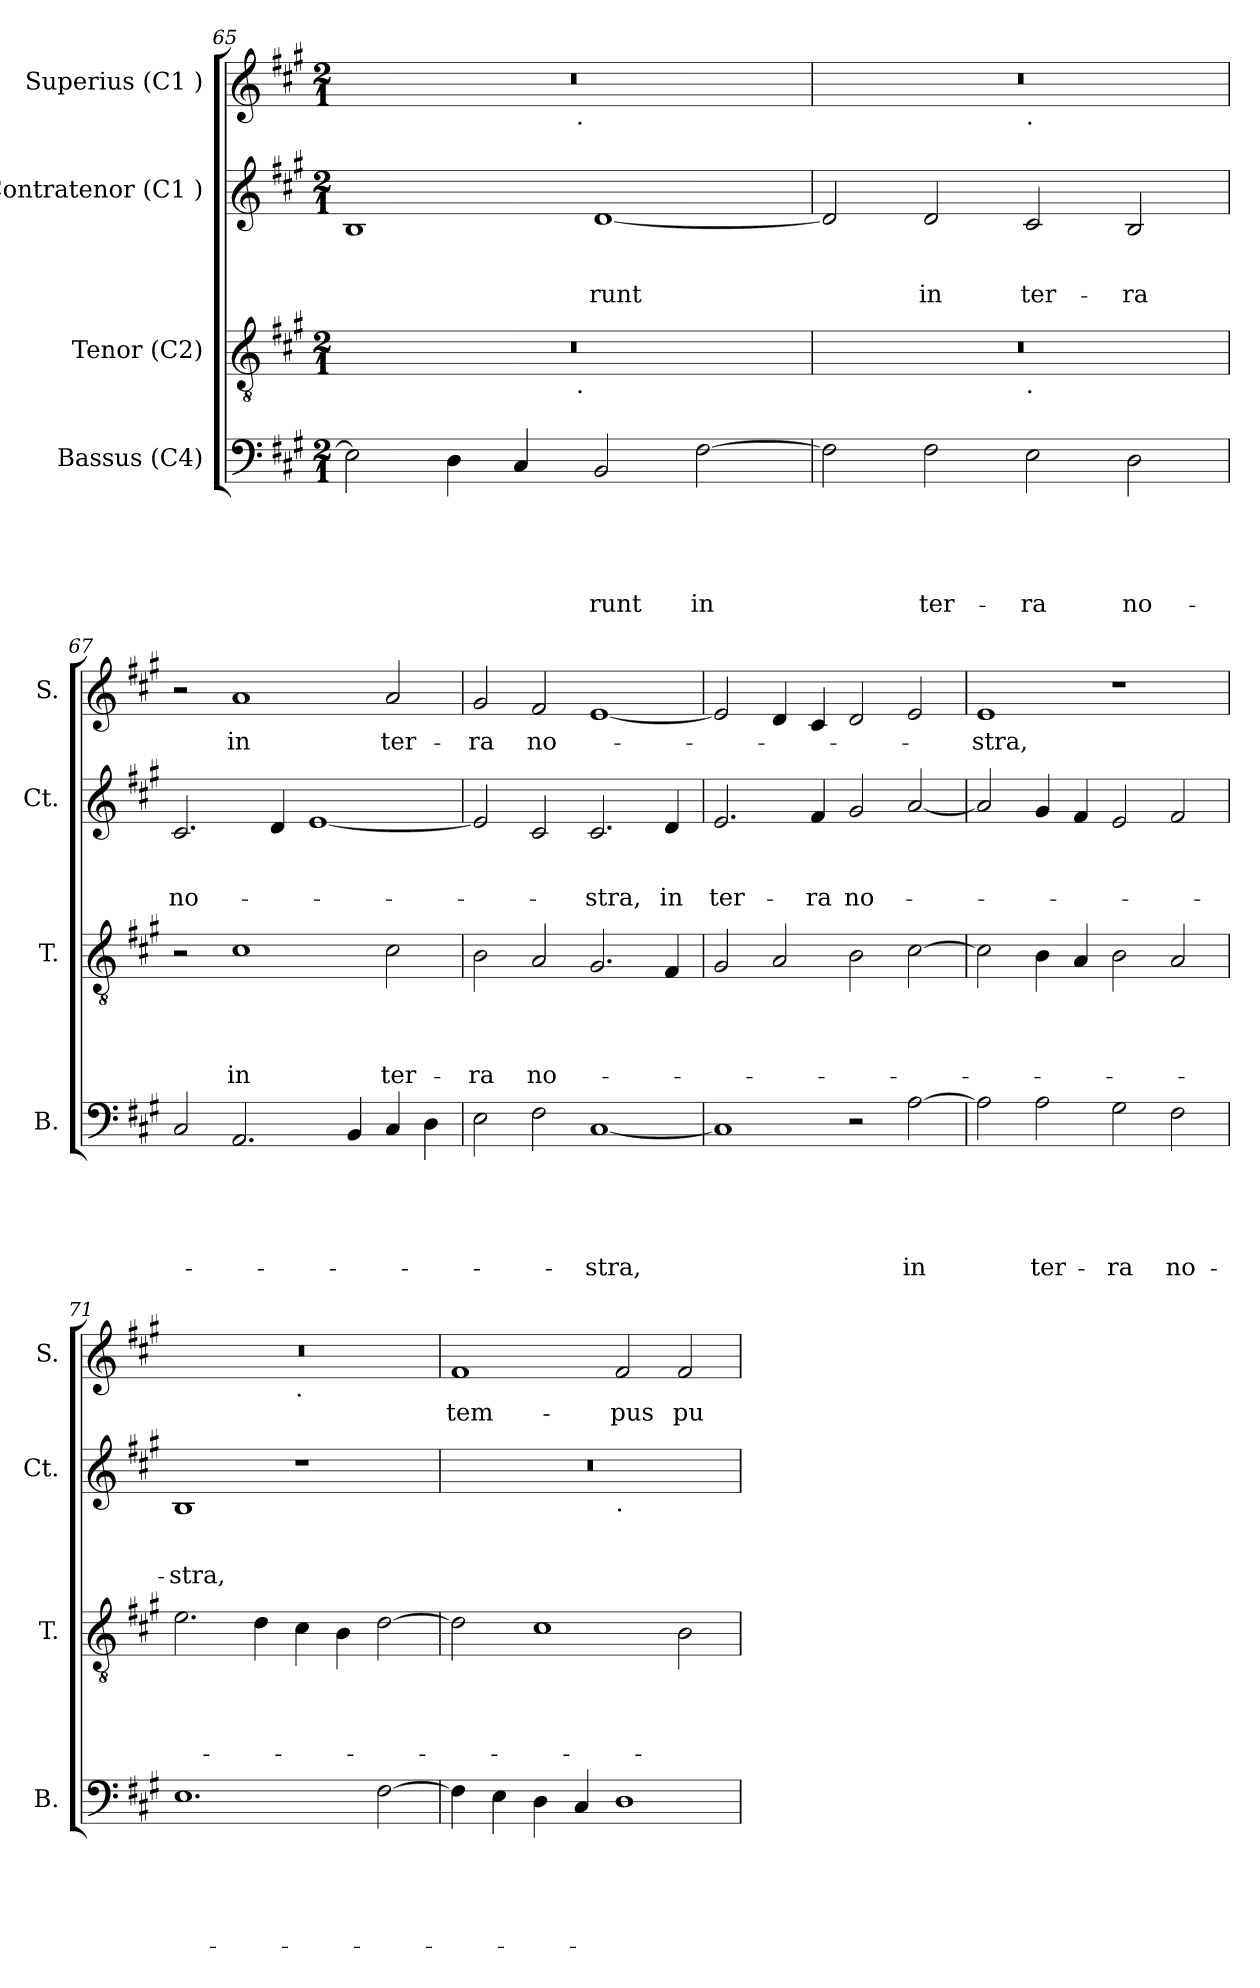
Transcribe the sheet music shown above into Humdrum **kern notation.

**kern	**text	**text	**text	**text	**text	**kern	**text	**text	**text	**text	**kern	**text	**text	**text	**kern	**text
*part4	*part4	*part4	*part4	*part4	*part4	*part3	*part3	*part3	*part3	*part3	*part2	*part2	*part2	*part2	*part1	*part1
*staff4	*staff4	*staff4	*staff4	*staff4	*staff4	*staff3	*staff3	*staff3	*staff3	*staff3	*staff2	*staff2	*staff2	*staff2	*staff1	*staff1
*I"Bassus (C4)	*	*	*	*	*	*I"Tenor (C2)	*	*	*	*	*I"Contratenor (C1 )	*	*	*	*I"Superius (C1 )	*
*I'B.	*	*	*	*	*	*I'T.	*	*	*	*	*I'Ct.	*	*	*	*I'S.	*
*clefF4	*	*	*	*	*	*clefGv2	*	*	*	*	*clefG2	*	*	*	*clefG2	*
*k[f#c#g#]	*	*	*	*	*	*k[f#c#g#]	*	*	*	*	*k[f#c#g#]	*	*	*	*k[f#c#g#]	*
*A:	*	*	*	*	*	*A:	*	*	*	*	*A:	*	*	*	*A:	*
*M2/1	*	*	*	*	*	*M2/1	*	*	*	*	*M2/1	*	*	*	*M2/1	*
=65	=65	=65	=65	=65	=65	=65	=65	=65	=65	=65	=65	=65	=65	=65	=65	=65
*	*	*	*	*	*	*^	*	*	*	*	*	*	*	*	*^	*
2E\]	.	.	.	.	.	0r	2ryy	.	.	.	.	1B	.	.	.	0r	2ryy	.
4D\	.	.	.	.	.	.	4...ryy	.	.	.	.	.	.	.	.	.	4...ryy	.
4C#/	.	.	.	.	.	.	.	.	.	.	.	.	.	.	.	.	.	.
!	!	!	!	!	!	!	!	!	!	!	!	!	!	!	!	!	!LO:TX:b:t=.	!
!	!	!	!	!	!	!	!LO:TX:b:t=.	!	!	!	!	!	!	!	!	!	!	!
.	.	.	.	.	.	.	1ryy	.	.	.	.	.	.	.	.	.	1ryy	.
!	!	!	!	!	!LO:LY:b	!	!	!	!	!	!	!	!	!	!LO:LY:b	!	!	!
2BB/	.	.	.	.	-runt	.	.	.	.	.	.	[>1d	.	.	-runt	.	.	.
!	!	!	!	!	!LO:LY:b	!	!	!	!	!	!	!	!	!	!	!	!	!
[>2F#\	.	.	.	.	in	.	.	.	.	.	.	.	.	.	.	.	.	.
.	.	.	.	.	.	.	32ryy	.	.	.	.	.	.	.	.	.	32ryy	.
!!LO:PB:g=z	!!
=66	=66	=66	=66	=66	=66	=66	=66	=66	=66	=66	=66	=66	=66	=66	=66	=66	=66	=66
2F#\]	.	.	.	.	.	0r	1ryy	.	.	.	.	2d/]	.	.	.	0r	1ryy	.
!	!	!	!	!	!LO:LY:b	!	!	!	!	!	!	!	!	!	!LO:LY:b	!	!	!
2F#\	.	.	.	.	ter-	.	.	.	.	.	.	2d/	.	.	in	.	.	.
!	!	!	!	!	!	!	!	!	!	!	!	!	!	!	!	!	!LO:TX:b:t=.	!
!	!	!	!	!	!	!	!LO:TX:b:t=.	!	!	!	!	!	!	!	!	!	!	!
!	!	!	!	!	!LO:LY:b	!	!	!	!	!	!	!	!	!	!LO:LY:b	!	!	!
2E\	.	.	.	.	-ra	.	1ryy	.	.	.	.	2c#/	.	.	ter-	.	1ryy	.
!	!	!	!	!	!LO:LY:b	!	!	!	!	!	!	!	!	!	!LO:LY:b	!	!	!
2D\	.	.	.	.	no-	.	.	.	.	.	.	2B/	.	.	-ra	.	.	.
=67	=67	=67	=67	=67	=67	=67	=67	=67	=67	=67	=67	=67	=67	=67	=67	=67	=67	=67
!	!	!	!	!	!	!	!	!	!	!	!	!	!	!	!LO:LY:b	!	!	!
*	*	*	*	*	*	*v	*v	*	*	*	*	*	*	*	*	*v	*v	*
2C#/	.	.	.	.	.	2r	.	.	.	.	2.c#/	.	.	no-	2r	.
!	!	!	!	!	!	!	!	!	!	!LO:LY:b	!	!	!	!	!	!LO:LY:b
2.AA/	.	.	.	.	.	1c#	.	.	.	in	.	.	.	.	1a	in
.	.	.	.	.	.	.	.	.	.	.	4d/	.	.	.	.	.
.	.	.	.	.	.	.	.	.	.	.	[<1e	.	.	.	.	.
4BB/	.	.	.	.	.	.	.	.	.	.	.	.	.	.	.	.
!	!	!	!	!	!	!	!	!	!	!LO:LY:b	!	!	!	!	!	!LO:LY:b
4C#/	.	.	.	.	.	2c#\	.	.	.	ter-	.	.	.	.	2a/	ter-
4D\	.	.	.	.	.	.	.	.	.	.	.	.	.	.	.	.
=68	=68	=68	=68	=68	=68	=68	=68	=68	=68	=68	=68	=68	=68	=68	=68	=68
!	!	!	!	!	!	!	!	!	!	!LO:LY:b	!	!	!	!	!	!LO:LY:b
2E\	.	.	.	.	.	2B\	.	.	.	-ra	2e/]	.	.	.	2g#/	-ra
!	!	!	!	!	!	!	!	!	!	!LO:LY:b	!	!	!	!	!	!LO:LY:b
2F#\	.	.	.	.	.	2A/	.	.	.	no-	2c#/	.	.	.	2f#/	no-
!	!	!	!	!	!LO:LY:b	!	!	!	!	!	!	!	!	!LO:LY:b	!	!
[<1C#	.	.	.	.	-stra,	2.G#/	.	.	.	.	2.c#/	.	.	-stra,	[<1e	.
!	!	!	!	!	!	!	!	!	!	!	!	!	!	!LO:LY:b	!	!
.	.	.	.	.	.	4F#/	.	.	.	.	4d/	.	.	in	.	.
=69	=69	=69	=69	=69	=69	=69	=69	=69	=69	=69	=69	=69	=69	=69	=69	=69
!	!	!	!	!	!	!	!	!	!	!	!	!	!	!LO:LY:b	!	!
1C#]	.	.	.	.	.	2G#/	.	.	.	.	2.e/	.	.	ter-	2e/]	.
.	.	.	.	.	.	2A/	.	.	.	.	.	.	.	.	4d/	.
!	!	!	!	!	!	!	!	!	!	!	!	!	!	!LO:LY:b	!	!
.	.	.	.	.	.	.	.	.	.	.	4f#/	.	.	-ra	4c#/	.
!	!	!	!	!	!	!	!	!	!	!	!	!	!	!LO:LY:b	!	!
2r	.	.	.	.	.	2B\	.	.	.	.	2g#/	.	.	no-	2d/	.
!	!	!	!	!	!LO:LY:b	!	!	!	!	!	!	!	!	!	!	!
[<2A\	.	.	.	.	in	[<2c#\	.	.	.	.	[<2a/	.	.	.	2e/	.
!!LO:LB:g=z
=70	=70	=70	=70	=70	=70	=70	=70	=70	=70	=70	=70	=70	=70	=70	=70	=70
!	!	!	!	!	!	!	!	!	!	!	!	!	!	!	!	!LO:LY:b
2A\]	.	.	.	.	.	2c#\]	.	.	.	.	2a/]	.	.	.	1e	-stra,
!	!	!	!	!	!LO:LY:b	!	!	!	!	!	!	!	!	!	!	!
2A\	.	.	.	.	ter-	4B\	.	.	.	.	4g#/	.	.	.	.	.
.	.	.	.	.	.	4A/	.	.	.	.	4f#/	.	.	.	.	.
!	!	!	!	!	!LO:LY:b	!	!	!	!	!	!	!	!	!	!	!
2G#\	.	.	.	.	-ra	2B\	.	.	.	.	2e/	.	.	.	1r	.
!	!	!	!	!	!LO:LY:b	!	!	!	!	!	!	!	!	!	!	!
2F#\	.	.	.	.	no-	2A/	.	.	.	.	2f#/	.	.	.	.	.
=71	=71	=71	=71	=71	=71	=71	=71	=71	=71	=71	=71	=71	=71	=71	=71	=71
!	!	!	!	!	!	!	!	!	!	!	!	!	!	!LO:LY:b	!	!
*	*	*	*	*	*	*	*	*	*	*	*	*	*	*	*^	*
1.E	.	.	.	.	.	2.e\	.	.	.	.	1B	.	.	-stra,	0r	1ryy	.
.	.	.	.	.	.	4d\	.	.	.	.	.	.	.	.	.	.	.
!	!	!	!	!	!	!	!	!	!	!	!	!	!	!	!	!LO:TX:b:t=.	!
.	.	.	.	.	.	4c#\	.	.	.	.	1r	.	.	.	.	1ryy	.
.	.	.	.	.	.	4B\	.	.	.	.	.	.	.	.	.	.	.
[>2F#\	.	.	.	.	.	[>2d\	.	.	.	.	.	.	.	.	.	.	.
=72	=72	=72	=72	=72	=72	=72	=72	=72	=72	=72	=72	=72	=72	=72	=72	=72	=72
!	!	!	!	!	!	!	!	!	!	!	!	!	!	!	!	!	!LO:LY:b
*	*	*	*	*	*	*	*	*	*	*	*^	*	*	*	*v	*v	*
4F#\]	.	.	.	.	.	2d\]	.	.	.	.	0r	1ryy	.	.	.	1f#	tem-
4E\	.	.	.	.	.	.	.	.	.	.	.	.	.	.	.	.	.
4D\	.	.	.	.	.	1c#	.	.	.	.	.	.	.	.	.	.	.
4C#/	.	.	.	.	.	.	.	.	.	.	.	.	.	.	.	.	.
!	!	!	!	!	!	!	!	!	!	!	!	!LO:TX:b:t=.	!	!	!	!	!
!	!	!	!	!	!	!	!	!	!	!	!	!	!	!	!	!	!LO:LY:b
1D	.	.	.	.	.	.	.	.	.	.	.	1ryy	.	.	.	2f#/	-pus
!	!	!	!	!	!	!	!	!	!	!	!	!	!	!	!	!	!LO:LY:b
.	.	.	.	.	.	2B\	.	.	.	.	.	.	.	.	.	2f#/	pu-
*	*	*	*	*	*	*	*	*	*	*	*v	*v	*	*	*	*	*
=	=	=	=	=	=	=	=	=	=	=	=	=	=	=	=	=
*-	*-	*-	*-	*-	*-	*-	*-	*-	*-	*-	*-	*-	*-	*-	*-	*-
